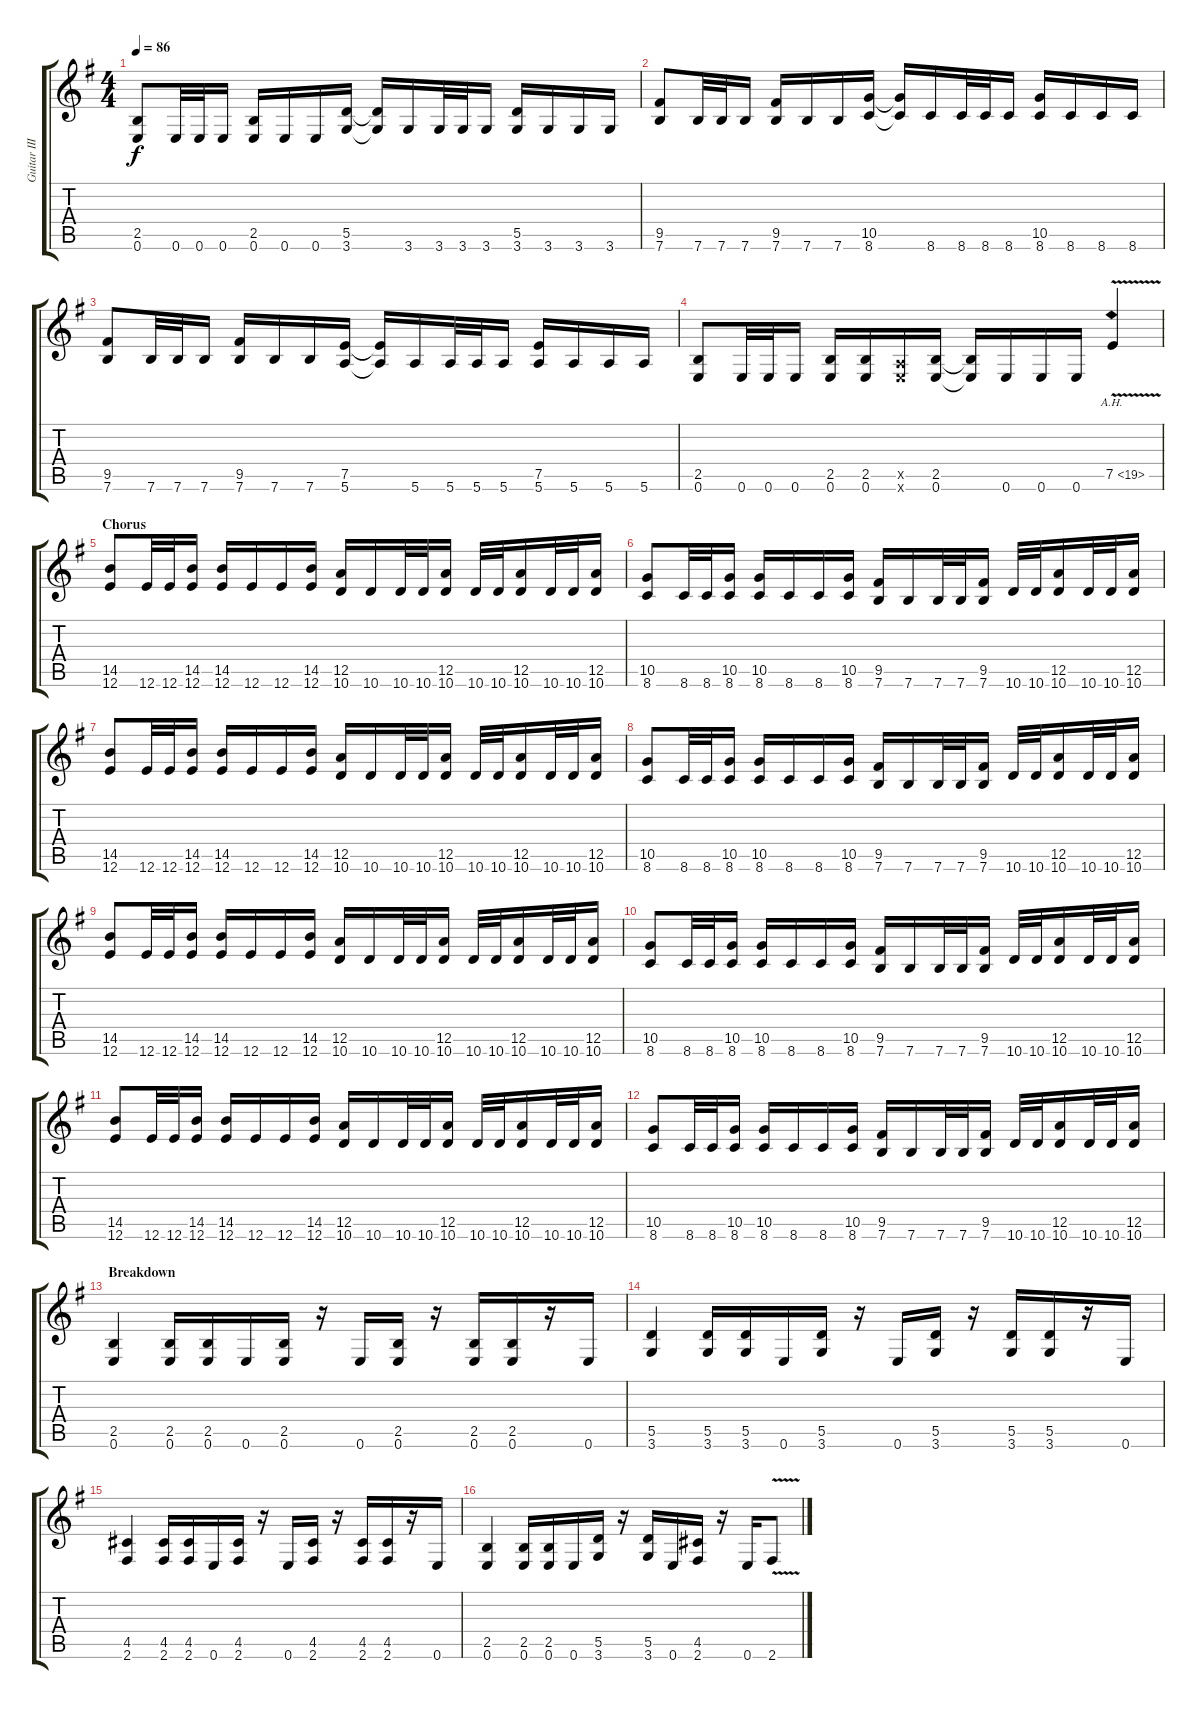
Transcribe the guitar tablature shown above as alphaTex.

\track ("Guitar III" "Guitar III") {instrument distortionguitar}
\staff {score tabs}
\tuning (E4 B3 G3 D3 A2 E2) {hide}
\ts (4 4)
\tempo 86
\clef g2
\ks eminor
(2.5 0.6).8{dy f instrument distortionguitar} 0.6.32 0.6.32 0.6.16 (2.5 0.6).16 0.6.16 0.6.16 (5.5 3.6).16 (5.5{t} 3.6{t}).16 3.6.16 3.6.32 3.6.32 3.6.16 (5.5 3.6).16 3.6.16 3.6.16 3.6.16 |
(9.5 7.6).8 7.6.32 7.6.32 7.6.16 (9.5 7.6).16 7.6.16 7.6.16 (10.5 8.6).16 (10.5{t} 8.6{t}).16 8.6.16 8.6.32 8.6.32 8.6.16 (10.5 8.6).16 8.6.16 8.6.16 8.6.16 |
(9.5 7.6).8 7.6.32 7.6.32 7.6.16 (9.5 7.6).16 7.6.16 7.6.16 (7.5 5.6).16 (7.5{t} 5.6{t}).16 5.6.16 5.6.32 5.6.32 5.6.16 (7.5 5.6).16 5.6.16 5.6.16 5.6.16 |
(2.5 0.6).8 0.6.32 0.6.32 0.6.16 (2.5 0.6).16 (2.5 0.6).16 (0.5{x} 0.6{x}).16 (2.5 0.6).16 (2.5{t} 0.6{t}).16 0.6.16 0.6.16 0.6.16 7.5{ah 12 v}.4{instrument guitarharmonics} |
\section ("" "Chorus")
(14.5 12.6).8{instrument distortionguitar} 12.6.32 12.6.32 (14.5 12.6).16 (14.5 12.6).16 12.6.16 12.6.16 (14.5 12.6).16 (12.5 10.6).16 10.6.16 10.6.32 10.6.32 (12.5 10.6).16 10.6.32 10.6.32 (12.5 10.6).16 10.6.32 10.6.32 (12.5 10.6).16 |
(10.5 8.6).8 8.6.32 8.6.32 (10.5 8.6).16 (10.5 8.6).16 8.6.16 8.6.16 (10.5 8.6).16 (9.5 7.6).16 7.6.16 7.6.32 7.6.32 (9.5 7.6).16 10.6.32 10.6.32 (12.5 10.6).16 10.6.32 10.6.32 (12.5 10.6).16 |
(14.5 12.6).8 12.6.32 12.6.32 (14.5 12.6).16 (14.5 12.6).16 12.6.16 12.6.16 (14.5 12.6).16 (12.5 10.6).16 10.6.16 10.6.32 10.6.32 (12.5 10.6).16 10.6.32 10.6.32 (12.5 10.6).16 10.6.32 10.6.32 (12.5 10.6).16 |
(10.5 8.6).8 8.6.32 8.6.32 (10.5 8.6).16 (10.5 8.6).16 8.6.16 8.6.16 (10.5 8.6).16 (9.5 7.6).16 7.6.16 7.6.32 7.6.32 (9.5 7.6).16 10.6.32 10.6.32 (12.5 10.6).16 10.6.32 10.6.32 (12.5 10.6).16 |
(14.5 12.6).8 12.6.32 12.6.32 (14.5 12.6).16 (14.5 12.6).16 12.6.16 12.6.16 (14.5 12.6).16 (12.5 10.6).16 10.6.16 10.6.32 10.6.32 (12.5 10.6).16 10.6.32 10.6.32 (12.5 10.6).16 10.6.32 10.6.32 (12.5 10.6).16 |
(10.5 8.6).8 8.6.32 8.6.32 (10.5 8.6).16 (10.5 8.6).16 8.6.16 8.6.16 (10.5 8.6).16 (9.5 7.6).16 7.6.16 7.6.32 7.6.32 (9.5 7.6).16 10.6.32 10.6.32 (12.5 10.6).16 10.6.32 10.6.32 (12.5 10.6).16 |
(14.5 12.6).8 12.6.32 12.6.32 (14.5 12.6).16 (14.5 12.6).16 12.6.16 12.6.16 (14.5 12.6).16 (12.5 10.6).16 10.6.16 10.6.32 10.6.32 (12.5 10.6).16 10.6.32 10.6.32 (12.5 10.6).16 10.6.32 10.6.32 (12.5 10.6).16 |
(10.5 8.6).8 8.6.32 8.6.32 (10.5 8.6).16 (10.5 8.6).16 8.6.16 8.6.16 (10.5 8.6).16 (9.5 7.6).16 7.6.16 7.6.32 7.6.32 (9.5 7.6).16 10.6.32 10.6.32 (12.5 10.6).16 10.6.32 10.6.32 (12.5 10.6).16 |
\section ("" "Breakdown")
(2.5 0.6).4 (2.5 0.6).16 (2.5 0.6).16 0.6.16 (2.5 0.6).16 r.16 0.6.16 (2.5 0.6).16 r.16 (2.5 0.6).16 (2.5 0.6).16 r.16 0.6.16 |
(5.5 3.6).4 (5.5 3.6).16 (5.5 3.6).16 0.6.16 (5.5 3.6).16 r.16 0.6.16 (5.5 3.6).16 r.16 (5.5 3.6).16 (5.5 3.6).16 r.16 0.6.16 |
(4.5 2.6).4 (4.5 2.6).16 (4.5 2.6).16 0.6.16 (4.5 2.6).16 r.16 0.6.16 (4.5 2.6).16 r.16 (4.5 2.6).16 (4.5 2.6).16 r.16 0.6.16 |
(2.5 0.6).4 (2.5 0.6).16 (2.5 0.6).16 0.6.16 (5.5 3.6).16 r.16 (5.5 3.6).16 0.6.16 (4.5 2.6).16 r.16 0.6.16 2.6{v}.8
